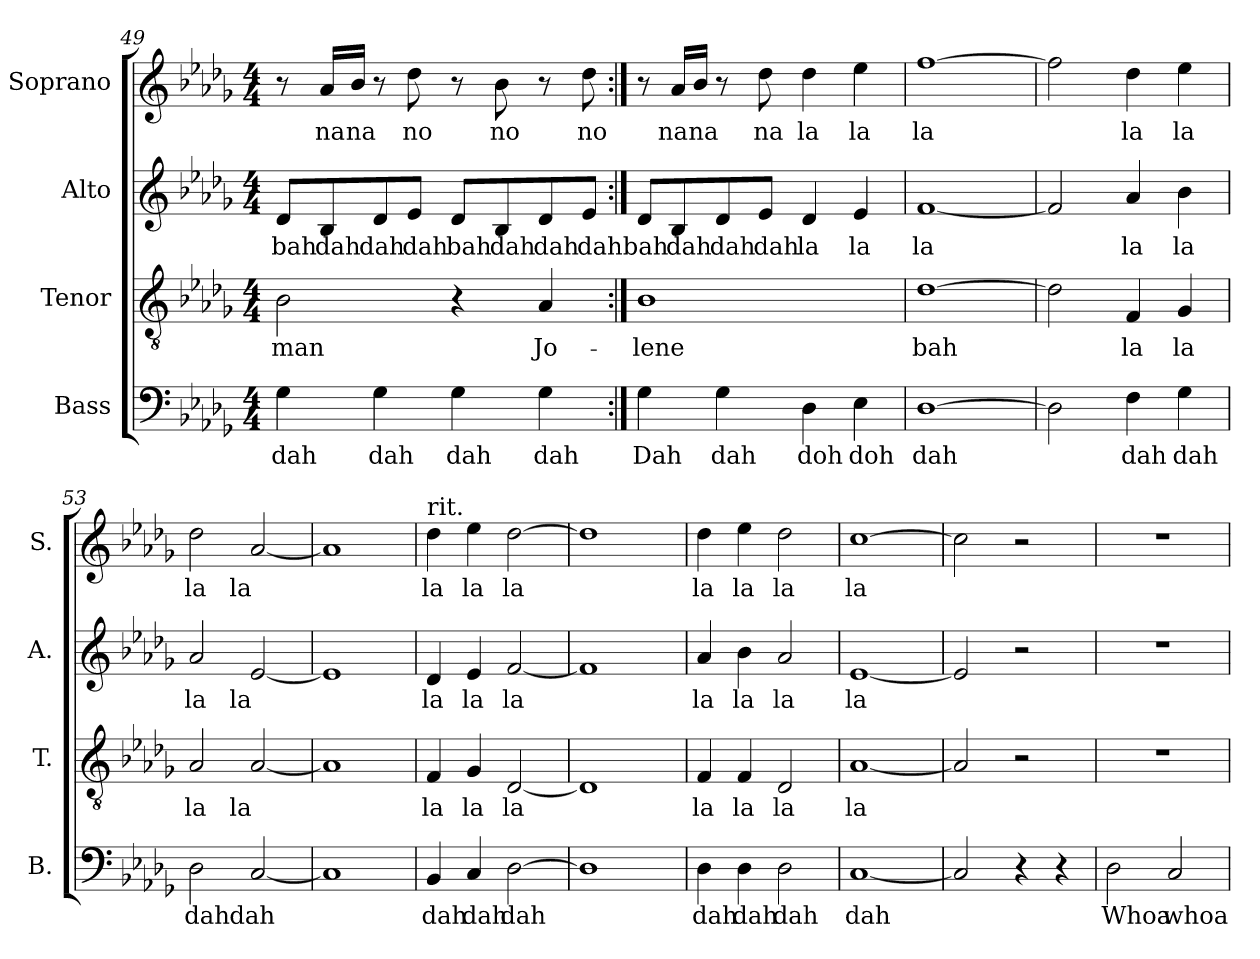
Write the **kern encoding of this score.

**kern	**text	**kern	**text	**kern	**text	**kern	**text
*part4	*part4	*part3	*part3	*part2	*part2	*part1	*part1
*staff4	*staff4	*staff3	*staff3	*staff2	*staff2	*staff1	*staff1
*I"Bass	*	*I"Tenor	*	*I"Alto	*	*I"Soprano	*
*I'B.	*	*I'T.	*	*I'A.	*	*I'S.	*
*clefF4	*	*clefGv2	*	*clefG2	*	*clefG2	*
*k[b-e-a-d-g-]	*	*k[b-e-a-d-g-]	*	*k[b-e-a-d-g-]	*	*k[b-e-a-d-g-]	*
*M4/4	*	*M4/4	*	*M4/4	*	*M4/4	*
=49	=49	=49	=49	=49	=49	=49	=49
4G-\	dah	2B-\	man	8d-/L	bah	8r	.
.	.	.	.	8B-/	dah	16a-/LL	na
.	.	.	.	.	.	16b-/JJ	na
4G-\	dah	.	.	8d-/	dah	8r	.
.	.	.	.	8e-/J	dah	8dd-\	no
4G-\	dah	4r	.	8d-/L	bah	8r	.
.	.	.	.	8B-/	dah	8b-\	no
4G-\	dah	4A-/	Jo-	8d-/	dah	8r	.
.	.	.	.	8e-/J	dah	8dd-\	no
=50:|!	=50:|!	=50:|!	=50:|!	=50:|!	=50:|!	=50:|!	=50:|!
4G-\	Dah	1B-	-lene	8d-/L	bah	8r	.
.	.	.	.	8B-/	dah	16a-/LL	na
.	.	.	.	.	.	16b-/JJ	na
4G-\	dah	.	.	8d-/	dah	8r	.
.	.	.	.	8e-/J	dah	8dd-\	na
4D-\	doh	.	.	4d-/	la	4dd-\	la
4E-\	doh	.	.	4e-/	la	4ee-\	la
!!LO:PB:g=z
=51	=51	=51	=51	=51	=51	=51	=51
[1D-	dah	[1d-	bah	[1f	la	[1ff	la
=52	=52	=52	=52	=52	=52	=52	=52
2D-\]	.	2d-\]	.	2f/]	.	2ff\]	.
4F\	dah	4F/	la	4a-/	la	4dd-\	la
4G-\	dah	4G-/	la	4b-\	la	4ee-\	la
=53	=53	=53	=53	=53	=53	=53	=53
2D-\	dah	2A-/	la	2a-/	la	2dd-\	la
[2C/	dah	[2A-/	la	[2e-/	la	[2a-/	la
=54	=54	=54	=54	=54	=54	=54	=54
1C]	.	1A-]	.	1e-]	.	1a-]	.
=55	=55	=55	=55	=55	=55	=55	=55
!	!	!	!	!	!	!LO:TX:a:t=rit.	!
4BB-/	dah	4F/	la	4d-/	la	4dd-\	la
4C/	dah	4G-/	la	4e-/	la	4ee-\	la
[2D-\	dah	[2D-/	la	[2f/	la	[2dd-\	la
=56	=56	=56	=56	=56	=56	=56	=56
1D-]	.	1D-]	.	1f]	.	1dd-]	.
=57	=57	=57	=57	=57	=57	=57	=57
4D-\	dah	4F/	la	4a-/	la	4dd-\	la
4D-\	dah	4F/	la	4b-\	la	4ee-\	la
2D-\	dah	2D-/	la	2a-/	la	2dd-\	la
=58	=58	=58	=58	=58	=58	=58	=58
[1C	dah	[1A-	la	[1e-	la	[1cc	la
=59	=59	=59	=59	=59	=59	=59	=59
2C/]	.	2A-/]	.	2e-/]	.	2cc\]	.
4r	.	2r	.	2r	.	2r	.
4r	.	.	.	.	.	.	.
=60	=60	=60	=60	=60	=60	=60	=60
2D-\	Whoa	1r	.	1r	.	1r	.
2C/	whoa	.	.	.	.	.	.
=	=	=	=	=	=	=	=
*-	*-	*-	*-	*-	*-	*-	*-
